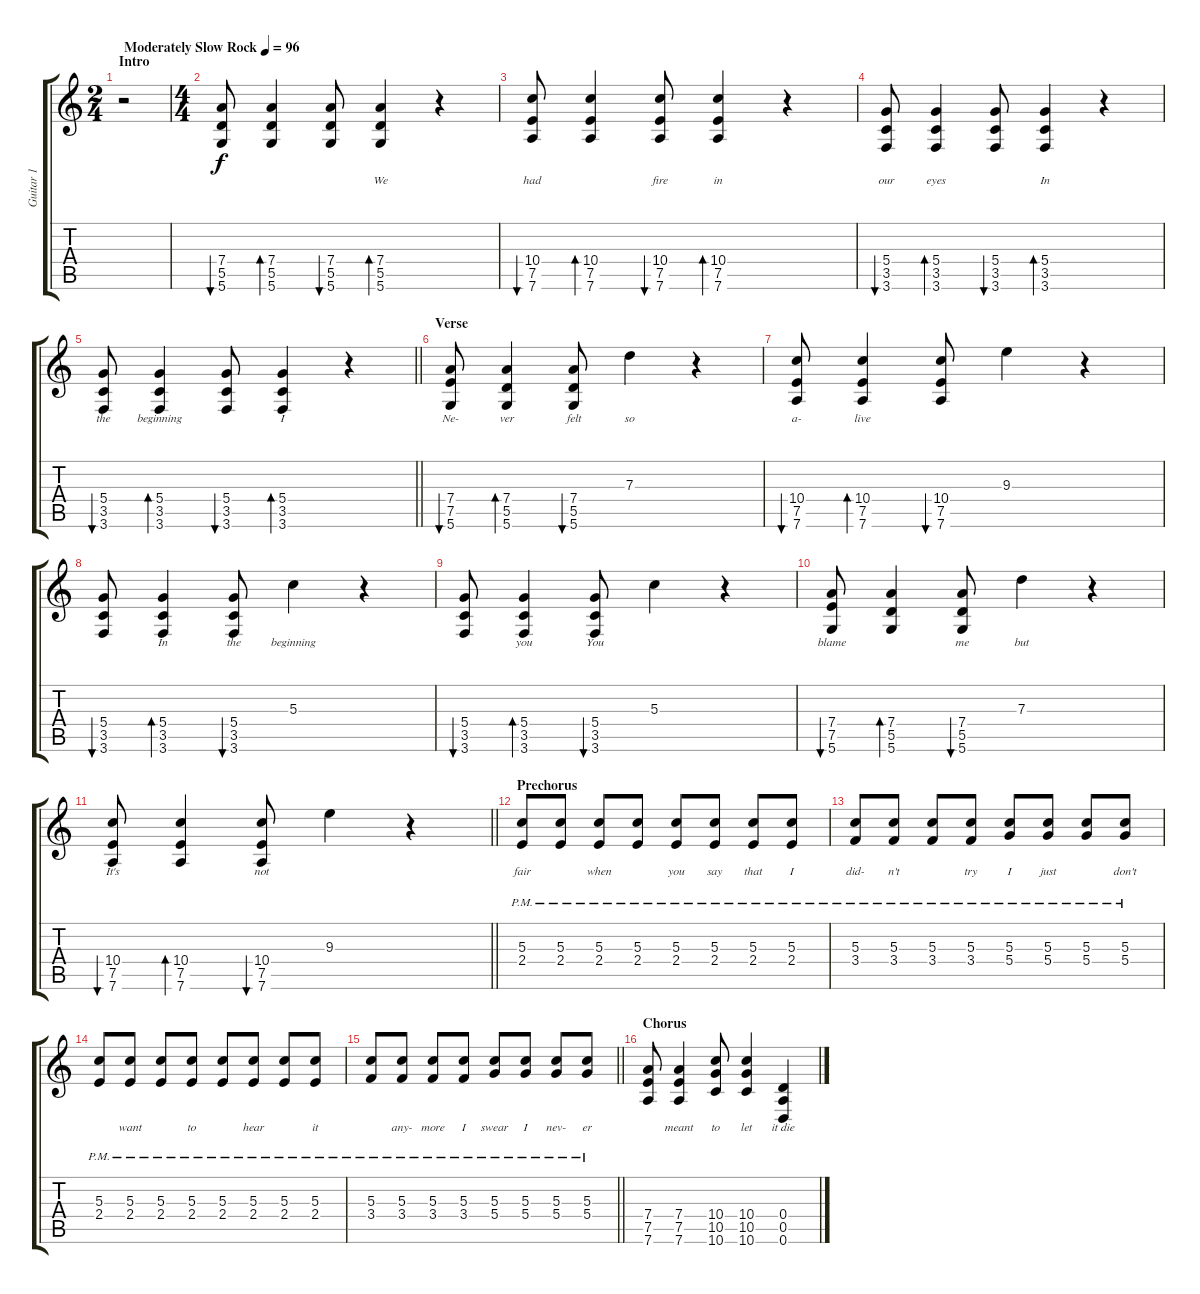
\track ("Guitar 1" "Guitar 1") {instrument electricguitarjazz}
\staff {score tabs}
\tuning (E4 B3 G3 D3 A2 D2) {hide}
\ts (2 4)
\section ("" "Intro")
\tempo (96 "Moderately Slow Rock")
\clef g2
\ks c
r.2{dy f instrument electricguitarjazz} |
\ts (4 4)
(7.4 5.5 5.6).8{bu 240 lyrics (0 "") lyrics (1 "") lyrics (2 "") lyrics (3 "") lyrics (4 "")} (7.4 5.5 5.6).4{bd 60 lyrics (0 "") lyrics (1 "") lyrics (2 "") lyrics (3 "") lyrics (4 "")} (7.4 5.5 5.6).8{bu 60 lyrics (0 "") lyrics (1 "") lyrics (2 "") lyrics (3 "") lyrics (4 "")} (7.4 5.5 5.6).4{bd 60 lyrics (0 "We") lyrics (1 "") lyrics (2 "") lyrics (3 "") lyrics (4 "")} r.4 |
(10.4 7.5 7.6).8{bu 240 lyrics (0 "had") lyrics (1 "") lyrics (2 "") lyrics (3 "") lyrics (4 "")} (10.4 7.5 7.6).4{bd 60 lyrics (0 "") lyrics (1 "") lyrics (2 "") lyrics (3 "") lyrics (4 "")} (10.4 7.5 7.6).8{bu 60 lyrics (0 "fire") lyrics (1 "") lyrics (2 "") lyrics (3 "") lyrics (4 "")} (10.4 7.5 7.6).4{bd 60 lyrics (0 "in") lyrics (1 "") lyrics (2 "") lyrics (3 "") lyrics (4 "")} r.4 |
(5.4 3.5 3.6).8{bu 240 lyrics (0 "our") lyrics (1 "") lyrics (2 "") lyrics (3 "") lyrics (4 "")} (5.4 3.5 3.6).4{bd 60 lyrics (0 "eyes") lyrics (1 "") lyrics (2 "") lyrics (3 "") lyrics (4 "")} (5.4 3.5 3.6).8{bu 60 lyrics (0 "") lyrics (1 "") lyrics (2 "") lyrics (3 "") lyrics (4 "")} (5.4 3.5 3.6).4{bd 60 lyrics (0 "In") lyrics (1 "") lyrics (2 "") lyrics (3 "") lyrics (4 "")} r.4 |
\barLineRight lightlight
(5.4 3.5 3.6).8{bu 240 lyrics (0 "the") lyrics (1 "") lyrics (2 "") lyrics (3 "") lyrics (4 "")} (5.4 3.5 3.6).4{bd 60 lyrics (0 "beginning") lyrics (1 "") lyrics (2 "") lyrics (3 "") lyrics (4 "")} (5.4 3.5 3.6).8{bu 60 lyrics (0 "") lyrics (1 "") lyrics (2 "") lyrics (3 "") lyrics (4 "")} (5.4 3.5 3.6).4{bd 60 lyrics (0 "I") lyrics (1 "") lyrics (2 "") lyrics (3 "") lyrics (4 "")} r.4 |
\section ("" "Verse")
(7.4 7.5 5.6).8{bu 240 lyrics (0 "Ne-") lyrics (1 "") lyrics (2 "") lyrics (3 "") lyrics (4 "")} (7.4 5.5 5.6).4{bd 60 lyrics (0 "ver") lyrics (1 "") lyrics (2 "") lyrics (3 "") lyrics (4 "")} (7.4 5.5 5.6).8{bu 60 lyrics (0 "felt") lyrics (1 "") lyrics (2 "") lyrics (3 "") lyrics (4 "")} 7.3.4{lyrics (0 "so") lyrics (1 "") lyrics (2 "") lyrics (3 "") lyrics (4 "")} r.4 |
(10.4 7.5 7.6).8{bu 240 lyrics (0 "a-") lyrics (1 "") lyrics (2 "") lyrics (3 "") lyrics (4 "")} (10.4 7.5 7.6).4{bd 60 lyrics (0 "live") lyrics (1 "") lyrics (2 "") lyrics (3 "") lyrics (4 "")} (10.4 7.5 7.6).8{bu 60 lyrics (0 "") lyrics (1 "") lyrics (2 "") lyrics (3 "") lyrics (4 "")} 9.3.4{lyrics (0 "") lyrics (1 "") lyrics (2 "") lyrics (3 "") lyrics (4 "")} r.4 |
(5.4 3.5 3.6).8{bu 240 lyrics (0 "") lyrics (1 "") lyrics (2 "") lyrics (3 "") lyrics (4 "")} (5.4 3.5 3.6).4{bd 60 lyrics (0 "In") lyrics (1 "") lyrics (2 "") lyrics (3 "") lyrics (4 "")} (5.4 3.5 3.6).8{bu 60 lyrics (0 "the") lyrics (1 "") lyrics (2 "") lyrics (3 "") lyrics (4 "")} 5.3.4{lyrics (0 "beginning") lyrics (1 "") lyrics (2 "") lyrics (3 "") lyrics (4 "")} r.4 |
(5.4 3.5 3.6).8{bu 240 lyrics (0 "") lyrics (1 "") lyrics (2 "") lyrics (3 "") lyrics (4 "")} (5.4 3.5 3.6).4{bd 60 lyrics (0 "you") lyrics (1 "") lyrics (2 "") lyrics (3 "") lyrics (4 "")} (5.4 3.5 3.6).8{bu 60 lyrics (0 "You") lyrics (1 "") lyrics (2 "") lyrics (3 "") lyrics (4 "")} 5.3.4{lyrics (0 "") lyrics (1 "") lyrics (2 "") lyrics (3 "") lyrics (4 "")} r.4 |
(7.4 7.5 5.6).8{bu 240 lyrics (0 "blame") lyrics (1 "") lyrics (2 "") lyrics (3 "") lyrics (4 "")} (7.4 5.5 5.6).4{bd 60 lyrics (0 "") lyrics (1 "") lyrics (2 "") lyrics (3 "") lyrics (4 "")} (7.4 5.5 5.6).8{bu 60 lyrics (0 "me") lyrics (1 "") lyrics (2 "") lyrics (3 "") lyrics (4 "")} 7.3.4{lyrics (0 "but") lyrics (1 "") lyrics (2 "") lyrics (3 "") lyrics (4 "")} r.4 |
\barLineRight lightlight
(10.4 7.5 7.6).8{bu 240 lyrics (0 "It's") lyrics (1 "") lyrics (2 "") lyrics (3 "") lyrics (4 "")} (10.4 7.5 7.6).4{bd 60 lyrics (0 "") lyrics (1 "") lyrics (2 "") lyrics (3 "") lyrics (4 "")} (10.4 7.5 7.6).8{bu 60 lyrics (0 "not") lyrics (1 "") lyrics (2 "") lyrics (3 "") lyrics (4 "")} 9.3.4{lyrics (0 "") lyrics (1 "") lyrics (2 "") lyrics (3 "") lyrics (4 "")} r.4 |
\section ("" "Prechorus")
(5.3{pm} 2.4{pm}).8{lyrics (0 "fair") lyrics (1 "") lyrics (2 "") lyrics (3 "") lyrics (4 "")} (5.3{pm} 2.4{pm}).8{lyrics (0 "") lyrics (1 "") lyrics (2 "") lyrics (3 "") lyrics (4 "")} (5.3{pm} 2.4{pm}).8{lyrics (0 "when") lyrics (1 "") lyrics (2 "") lyrics (3 "") lyrics (4 "")} (5.3{pm} 2.4{pm}).8{lyrics (0 "") lyrics (1 "") lyrics (2 "") lyrics (3 "") lyrics (4 "")} (5.3{pm} 2.4{pm}).8{lyrics (0 "you") lyrics (1 "") lyrics (2 "") lyrics (3 "") lyrics (4 "")} (5.3{pm} 2.4{pm}).8{lyrics (0 "say") lyrics (1 "") lyrics (2 "") lyrics (3 "") lyrics (4 "")} (5.3{pm} 2.4{pm}).8{lyrics (0 "that") lyrics (1 "") lyrics (2 "") lyrics (3 "") lyrics (4 "")} (5.3{pm} 2.4{pm}).8{lyrics (0 "I") lyrics (1 "") lyrics (2 "") lyrics (3 "") lyrics (4 "")} |
(5.3{pm} 3.4{pm}).8{lyrics (0 "did-") lyrics (1 "") lyrics (2 "") lyrics (3 "") lyrics (4 "")} (5.3{pm} 3.4{pm}).8{lyrics (0 "n't") lyrics (1 "") lyrics (2 "") lyrics (3 "") lyrics (4 "")} (5.3{pm} 3.4{pm}).8{lyrics (0 "") lyrics (1 "") lyrics (2 "") lyrics (3 "") lyrics (4 "")} (5.3{pm} 3.4{pm}).8{lyrics (0 "try") lyrics (1 "") lyrics (2 "") lyrics (3 "") lyrics (4 "")} (5.3{pm} 5.4{pm}).8{lyrics (0 "I") lyrics (1 "") lyrics (2 "") lyrics (3 "") lyrics (4 "")} (5.3{pm} 5.4{pm}).8{lyrics (0 "just") lyrics (1 "") lyrics (2 "") lyrics (3 "") lyrics (4 "")} (5.3{pm} 5.4{pm}).8{lyrics (0 "") lyrics (1 "") lyrics (2 "") lyrics (3 "") lyrics (4 "")} (5.3{pm} 5.4{pm}).8{lyrics (0 "don't") lyrics (1 "") lyrics (2 "") lyrics (3 "") lyrics (4 "")} |
(5.3{pm} 2.4{pm}).8{lyrics (0 "") lyrics (1 "") lyrics (2 "") lyrics (3 "") lyrics (4 "")} (5.3{pm} 2.4{pm}).8{lyrics (0 "want") lyrics (1 "") lyrics (2 "") lyrics (3 "") lyrics (4 "")} (5.3{pm} 2.4{pm}).8{lyrics (0 "") lyrics (1 "") lyrics (2 "") lyrics (3 "") lyrics (4 "")} (5.3{pm} 2.4{pm}).8{lyrics (0 "to") lyrics (1 "") lyrics (2 "") lyrics (3 "") lyrics (4 "")} (5.3{pm} 2.4{pm}).8{lyrics (0 "") lyrics (1 "") lyrics (2 "") lyrics (3 "") lyrics (4 "")} (5.3{pm} 2.4{pm}).8{lyrics (0 "hear") lyrics (1 "") lyrics (2 "") lyrics (3 "") lyrics (4 "")} (5.3{pm} 2.4{pm}).8{lyrics (0 "") lyrics (1 "") lyrics (2 "") lyrics (3 "") lyrics (4 "")} (5.3{pm} 2.4{pm}).8{lyrics (0 "it") lyrics (1 "") lyrics (2 "") lyrics (3 "") lyrics (4 "")} |
\barLineRight lightlight
(5.3{pm} 3.4{pm}).8{lyrics (0 "") lyrics (1 "") lyrics (2 "") lyrics (3 "") lyrics (4 "")} (5.3{pm} 3.4{pm}).8{lyrics (0 "any-") lyrics (1 "") lyrics (2 "") lyrics (3 "") lyrics (4 "")} (5.3{pm} 3.4{pm}).8{lyrics (0 "more") lyrics (1 "") lyrics (2 "") lyrics (3 "") lyrics (4 "")} (5.3{pm} 3.4{pm}).8{lyrics (0 "I") lyrics (1 "") lyrics (2 "") lyrics (3 "") lyrics (4 "")} (5.3{pm} 5.4{pm}).8{lyrics (0 "swear") lyrics (1 "") lyrics (2 "") lyrics (3 "") lyrics (4 "")} (5.3{pm} 5.4{pm}).8{lyrics (0 "I") lyrics (1 "") lyrics (2 "") lyrics (3 "") lyrics (4 "")} (5.3{pm} 5.4{pm}).8{lyrics (0 "nev-") lyrics (1 "") lyrics (2 "") lyrics (3 "") lyrics (4 "")} (5.3{pm} 5.4{pm}).8{lyrics (0 "er") lyrics (1 "") lyrics (2 "") lyrics (3 "") lyrics (4 "")} |
\section ("" "Chorus")
(7.4 7.5 7.6).8{lyrics (0 "") lyrics (1 "") lyrics (2 "") lyrics (3 "") lyrics (4 "") instrument distortionguitar} (7.4 7.5 7.6).4{lyrics (0 "meant") lyrics (1 "") lyrics (2 "") lyrics (3 "") lyrics (4 "")} (10.4 10.5 10.6).8{lyrics (0 "to") lyrics (1 "") lyrics (2 "") lyrics (3 "") lyrics (4 "")} (10.4 10.5 10.6).4{lyrics (0 "let") lyrics (1 "") lyrics (2 "") lyrics (3 "") lyrics (4 "")} (0.4 0.5 0.6).4{lyrics (0 "it die") lyrics (1 "") lyrics (2 "") lyrics (3 "") lyrics (4 "")}
